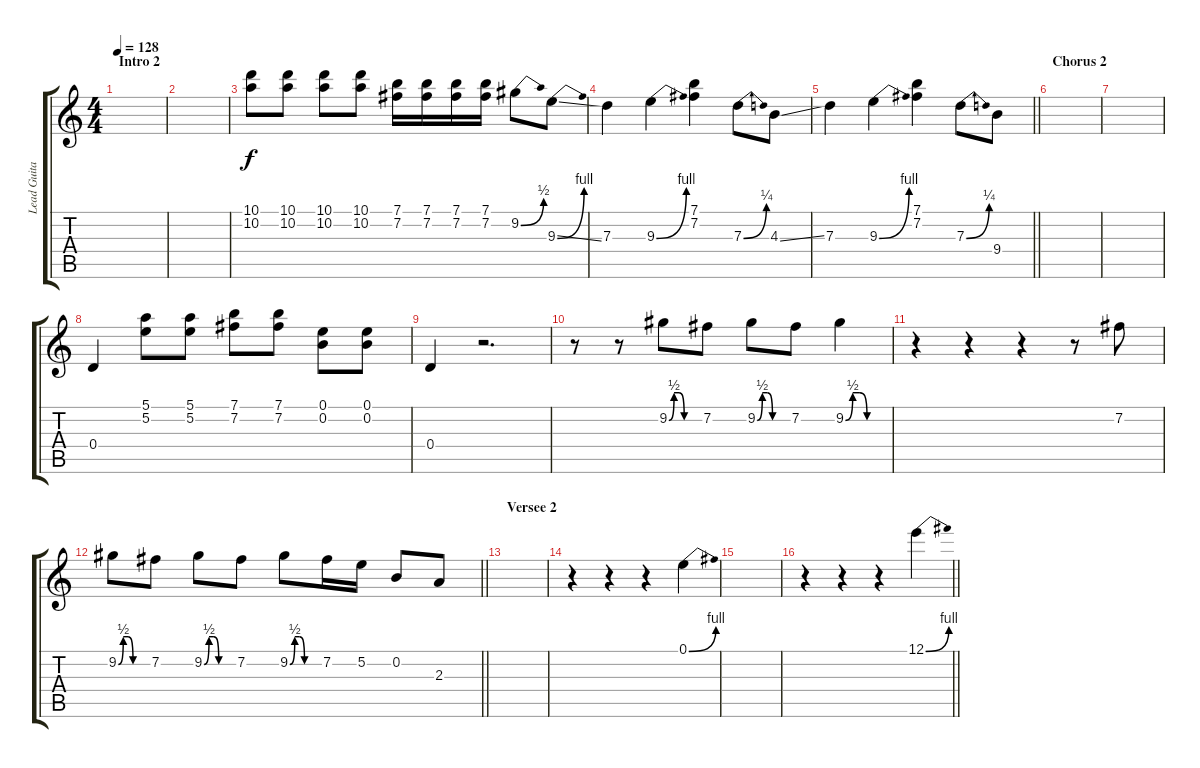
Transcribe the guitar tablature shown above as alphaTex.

\track ("Lead Guitar" "Lead Guita") {instrument electricguitarclean}
\staff {score tabs}
\tuning (E4 B3 G3 D3 A2 E2) {hide}
\ts (4 4)
\section ("" "Intro 2")
\tempo 128
\clef g2
\ks c
|
|
(10.1 10.2).8 (10.1 10.2).8 (10.1 10.2).8 (10.1 10.2).8 (7.1 7.2).16 (7.1 7.2).16 (7.1 7.2).16 (7.1 7.2).16 9.2{be (bend 0 0 60 2)}.8 9.3{be (bend 0 0 60 4) ss}.8 |
7.3.4 9.3{be (bend 0 0 60 4)}.4 (7.1 7.2).4 7.3{be (bend 0 0 60 1)}.8 4.3{ss}.8 |
\barLineRight lightlight
7.3.4 9.3{be (bend 0 0 60 4)}.4 (7.1 7.2).4 7.3{be (bend 0 0 60 1)}.8 9.4.8 |
\section ("" "Chorus 2")
|
|
0.4.4 (5.1 5.2).8 (5.1 5.2).8 (7.1 7.2).8 (7.1 7.2).8 (0.1 0.2).8 (0.1 0.2).8 |
0.4.4 r.2{d} |
r.8 r.8 9.2{be (custom 0 0 10 2 20 2 30 0 60 0)}.8 7.2.8 9.2{be (custom 0 0 10 2 20 2 30 0 60 0)}.8 7.2.8 9.2{be (custom 0 0 10 2 20 2 30 0 60 0)}.4 |
r.4 r.4 r.4 r.8 7.2.8 |
\barLineRight lightlight
9.2{be (custom 0 0 10 2 20 2 30 0 60 0)}.8 7.2.8 9.2{be (custom 0 0 10 2 20 2 30 0 60 0)}.8 7.2.8 9.2{be (custom 0 0 10 2 20 2 30 0 60 0)}.8 7.2.16 5.2.16 0.2.8 2.3.8 |
\section ("" "Versee 2")
|
r.4 r.4 r.4 0.1{be (bend 0 0 60 4)}.4 |
|
\barLineRight lightlight
r.4 r.4 r.4 12.1{be (bend 0 0 60 4)}.4
